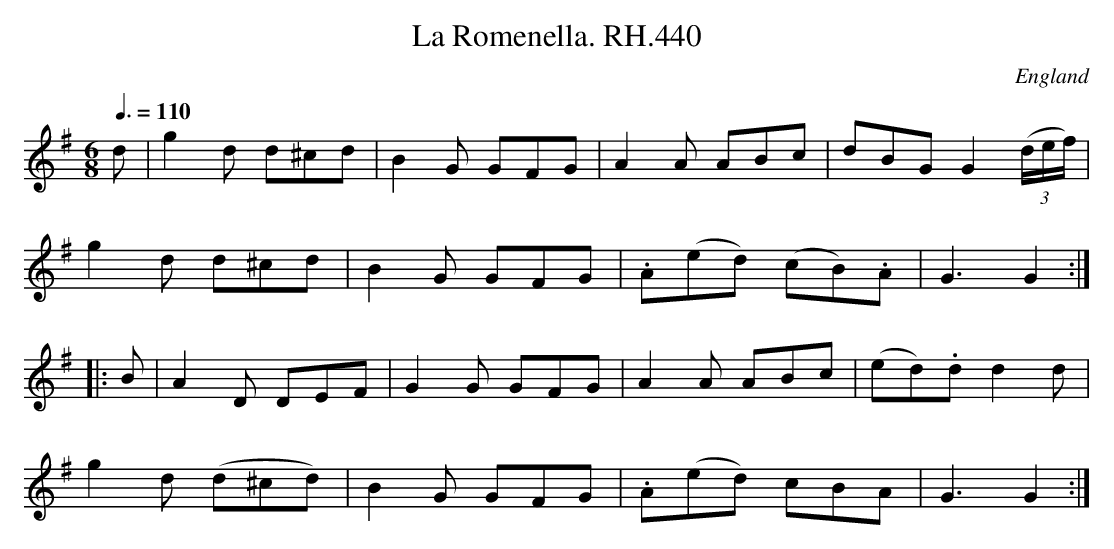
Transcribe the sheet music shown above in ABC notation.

X:1
T:La Romenella. RH.440
O:England
M:6/8
L:1/8
Q:3/8=110
K:G
d|g2d d^cd|B2G GFG|\
A2A ABc|dBG G2 ((3d/e/f/)|
g2d d^cd|B2G GFG|\
.A(ed) (cB).A|G3 G2:|
|:B|A2D DEF|G2G GFG|\
A2A ABc|(ed).d d2d|
g2d (d^cd)|B2G GFG|\
.A(ed) cBA|G3 G2:|
